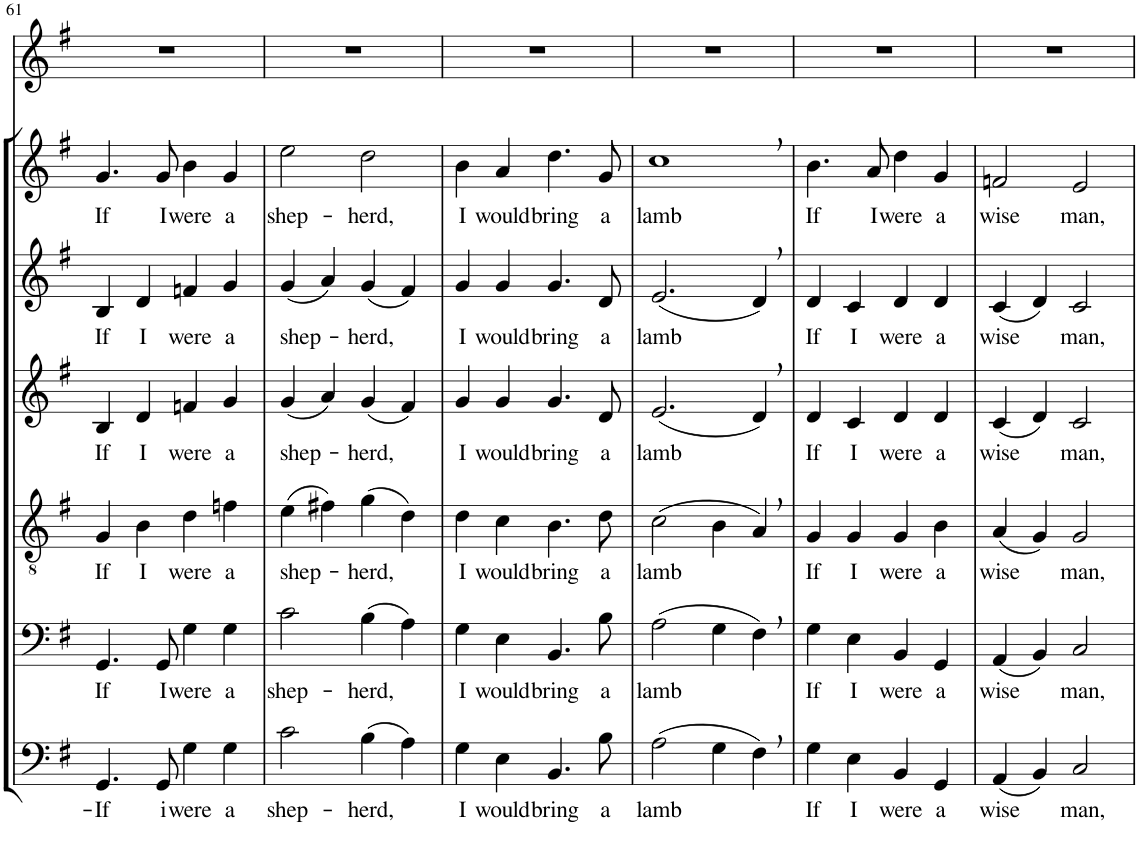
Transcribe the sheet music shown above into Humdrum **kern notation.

**kern	**text	**kern	**text	**kern	**text	**kern	**text	**kern	**text	**kern	**text	**kern
*part7	*part7	*part6	*part6	*part5	*part5	*part4	*part4	*part3	*part3	*part2	*part2	*part1
*staff7	*staff7	*staff6	*staff6	*staff5	*staff5	*staff4	*staff4	*staff3	*staff3	*staff2	*staff2	*staff1
*I"Bassi II	*	*I"Bassi I	*	*I"Tenori	*	*I"Contralti II	*	*I"Contralti I	*	*I"Soprani	*	*I"Solista
!!LO:PB:g=z
*clefF4	*	*clefF4	*	*clefGv2	*	*clefG2	*	*clefG2	*	*clefG2	*	*clefG2
*	*	*	*	*	*	*	*	*	*	*Trd1c2	*	*
*k[f#]	*	*k[f#]	*	*k[f#]	*	*k[f#]	*	*k[f#]	*	*k[f#]	*	*k[f#]
*G:	*	*G:	*	*G:	*	*G:	*	*G:	*	*G:	*	*G:
*M4/4	*	*M4/4	*	*M4/4	*	*M4/4	*	*M4/4	*	*M4/4	*	*M4/4
=61	=61	=61	=61	=61	=61	=61	=61	=61	=61	=61	=61	=61
!	!LO:LY:b	!	!LO:LY:b	!	!LO:LY:b	!	!LO:LY:b	!	!LO:LY:b	!	!LO:LY:b	!
4.GG/	-If	4.GG/	If	4G/	If	4B/	If	4B/	If	4.g/	If	1r
!	!	!	!	!	!LO:LY:b	!	!LO:LY:b	!	!LO:LY:b	!	!	!
.	.	.	.	4B\	I	4d/	I	4d/	I	.	.	.
!	!LO:LY:b	!	!LO:LY:b	!	!	!	!	!	!	!	!LO:LY:b	!
8GG/	i	8GG/	I	.	.	.	.	.	.	8g/	I	.
!	!LO:LY:b	!	!LO:LY:b	!	!LO:LY:b	!	!LO:LY:b	!	!LO:LY:b	!	!LO:LY:b	!
4G\	were	4G\	were	4d\	were	4fn/	were	4fn/	were	4b\	were	.
!	!LO:LY:b	!	!LO:LY:b	!	!LO:LY:b	!	!LO:LY:b	!	!LO:LY:b	!	!LO:LY:b	!
4G\	a	4G\	a	4fn\	a	4g/	a	4g/	a	4g/	a	.
=62	=62	=62	=62	=62	=62	=62	=62	=62	=62	=62	=62	=62
!	!LO:LY:b	!	!LO:LY:b	!	!LO:LY:b	!	!LO:LY:b	!	!LO:LY:b	!	!LO:LY:b	!
2c\	shep-	2c\	shep-	(4e\	shep-	(4g/	shep-	(4g/	shep-	2ee\	shep-	1r
.	.	.	.	4f#X\)	.	4a/)	.	4a/)	.	.	.	.
!	!LO:LY:b	!	!LO:LY:b	!	!LO:LY:b	!	!LO:LY:b	!	!LO:LY:b	!	!LO:LY:b	!
(4B\	-herd,	(4B\	-herd,	(4g\	-herd,	(4g/	-herd,	(4g/	-herd,	2dd\	-herd,	.
4A\)	.	4A\)	.	4d\)	.	4f#/)	.	4f#/)	.	.	.	.
=63	=63	=63	=63	=63	=63	=63	=63	=63	=63	=63	=63	=63
!	!LO:LY:b	!	!LO:LY:b	!	!LO:LY:b	!	!LO:LY:b	!	!LO:LY:b	!	!LO:LY:b	!
4G\	I	4G\	I	4d\	I	4g/	I	4g/	I	4b\	I	1r
!	!LO:LY:b	!	!LO:LY:b	!	!LO:LY:b	!	!LO:LY:b	!	!LO:LY:b	!	!LO:LY:b	!
4E\	would	4E\	would	4c\	would	4g/	would	4g/	would	4a/	would	.
!	!LO:LY:b	!	!LO:LY:b	!	!LO:LY:b	!	!LO:LY:b	!	!LO:LY:b	!	!LO:LY:b	!
4.BB/	bring	4.BB/	bring	4.B\	bring	4.g/	bring	4.g/	bring	4.dd\	bring	.
!	!LO:LY:b	!	!LO:LY:b	!	!LO:LY:b	!	!LO:LY:b	!	!LO:LY:b	!	!LO:LY:b	!
8B\	a	8B\	a	8d\	a	8d/	a	8d/	a	8g/	a	.
=64	=64	=64	=64	=64	=64	=64	=64	=64	=64	=64	=64	=64
!	!LO:LY:b	!	!LO:LY:b	!	!LO:LY:b	!	!LO:LY:b	!	!LO:LY:b	!	!LO:LY:b	!
(2A\	lamb	(2A\	lamb	(2c\	lamb	(2.e/	lamb	(2.e/	lamb	1cc,	lamb	1r
4G\	.	4G\	.	4B\	.	.	.	.	.	.	.	.
4F#,\)	.	4F#,\)	.	4A,/)	.	4d,/)	.	4d,/)	.	.	.	.
=65	=65	=65	=65	=65	=65	=65	=65	=65	=65	=65	=65	=65
!	!LO:LY:b	!	!LO:LY:b	!	!LO:LY:b	!	!LO:LY:b	!	!LO:LY:b	!	!LO:LY:b	!
4G\	If	4G\	If	4G/	If	4d/	If	4d/	If	4.b\	If	1r
!	!LO:LY:b	!	!LO:LY:b	!	!LO:LY:b	!	!LO:LY:b	!	!LO:LY:b	!	!	!
4E\	I	4E\	I	4G/	I	4c/	I	4c/	I	.	.	.
!	!	!	!	!	!	!	!	!	!	!	!LO:LY:b	!
.	.	.	.	.	.	.	.	.	.	8a/	I	.
!	!LO:LY:b	!	!LO:LY:b	!	!LO:LY:b	!	!LO:LY:b	!	!LO:LY:b	!	!LO:LY:b	!
4BB/	were	4BB/	were	4G/	were	4d/	were	4d/	were	4dd\	were	.
!	!LO:LY:b	!	!LO:LY:b	!	!LO:LY:b	!	!LO:LY:b	!	!LO:LY:b	!	!LO:LY:b	!
4GG/	a	4GG/	a	4B\	a	4d/	a	4d/	a	4g/	a	.
=66	=66	=66	=66	=66	=66	=66	=66	=66	=66	=66	=66	=66
!	!LO:LY:b	!	!LO:LY:b	!	!LO:LY:b	!	!LO:LY:b	!	!LO:LY:b	!	!LO:LY:b	!
(4AA/	wise	(4AA/	wise	(4A/	wise	(4c/	wise	(4c/	wise	2fn/	wise	1r
4BB/)	.	4BB/)	.	4G/)	.	4d/)	.	4d/)	.	.	.	.
!	!LO:LY:b	!	!LO:LY:b	!	!LO:LY:b	!	!LO:LY:b	!	!LO:LY:b	!	!LO:LY:b	!
2C/	man,	2C/	man,	2G/	man,	2c/	man,	2c/	man,	2e/	man,	.
=	=	=	=	=	=	=	=	=	=	=	=	=
*-	*-	*-	*-	*-	*-	*-	*-	*-	*-	*-	*-	*-
